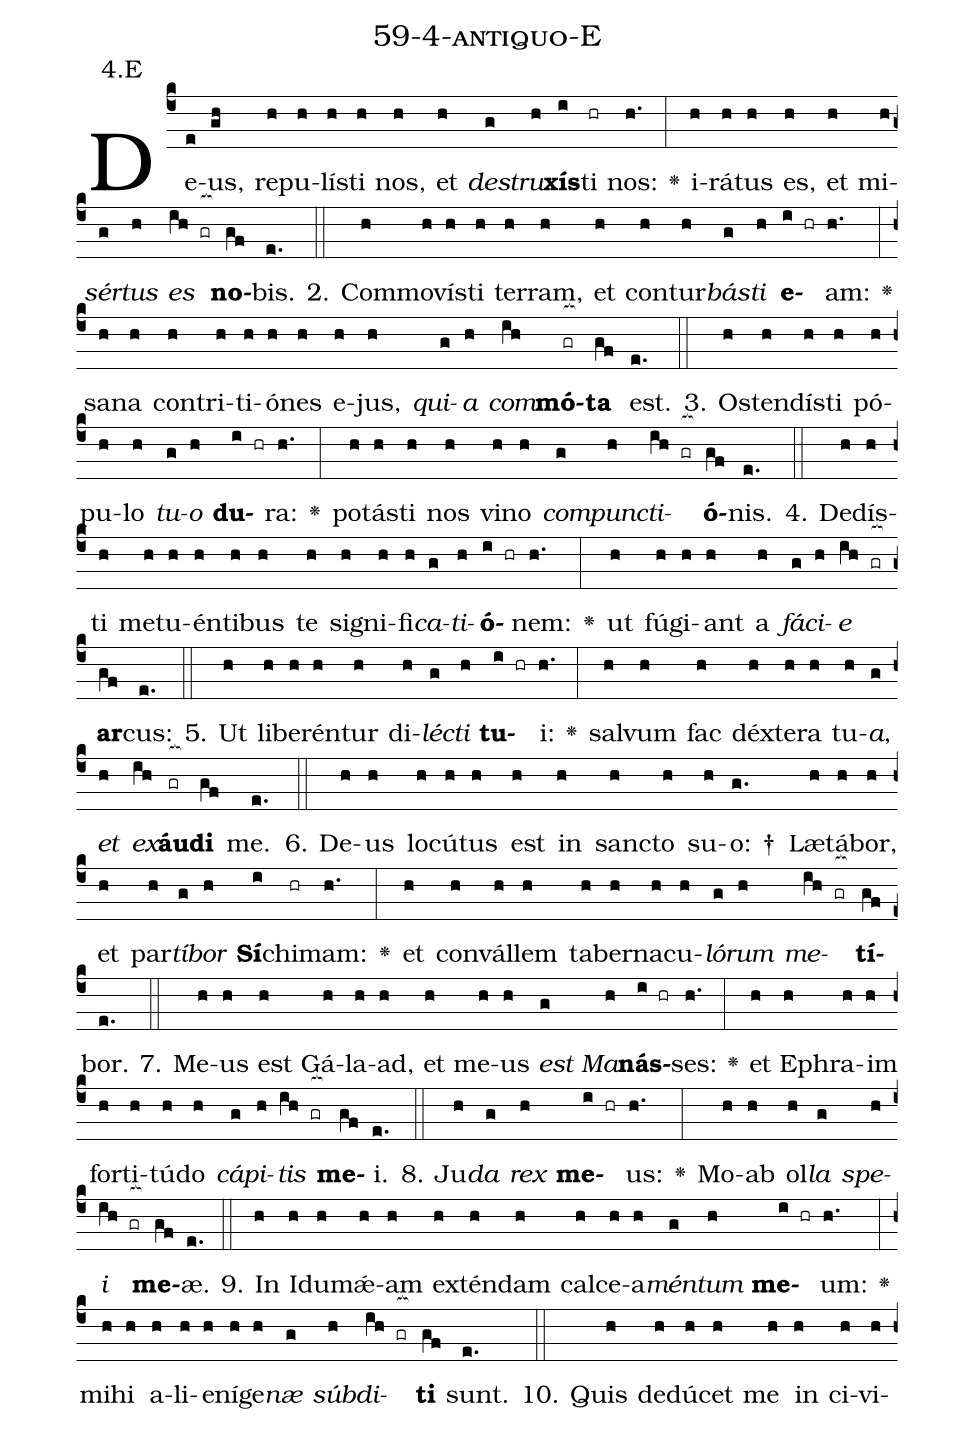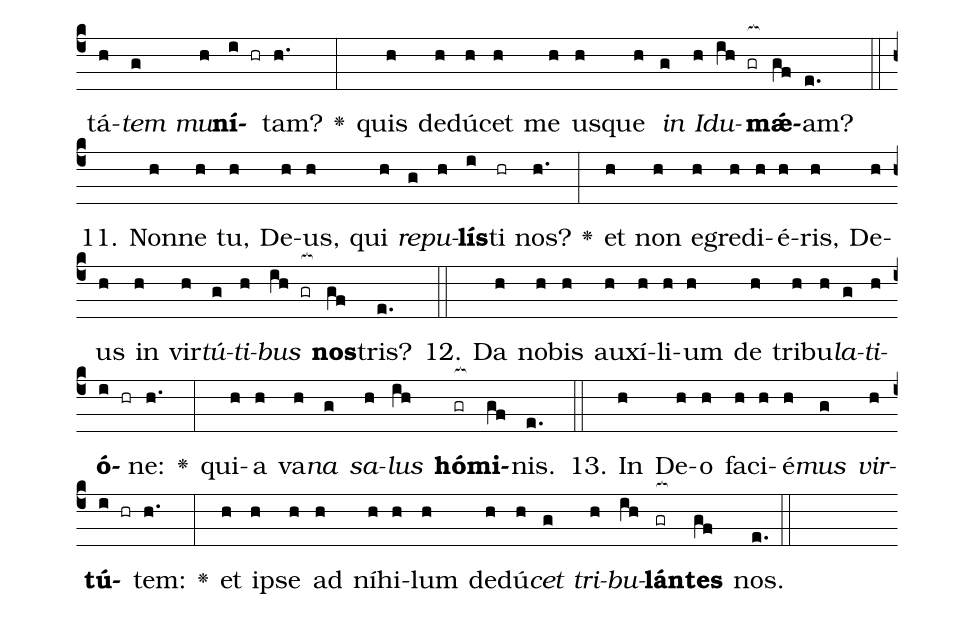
name: 59-4-antiquo-E;
annotation: 4.E;
%%
(c4)De(e)us,(gh) re(h)pu(h)lís(h)ti(h) nos,(h) et(h) <i>de</i>(g)<i>stru</i>(h)<b>xís</b>(i)ti(hr) nos:(h.) <v>\greheightstar</v>(:) i(h)rá(h)tus(h) es,(h) et(h) mi(h)<i>sér</i>(g)<i>tus</i>(h) <i>es</i>(ih gr[ocb:1{]) <b>no</b>(gf[ocb:0}])bis.(e.) (::)
2. Com(h)mo(h)vís(h)ti(h) ter(h)ram,(h) et(h) con(h)tur(h)<i>bás</i>(g)<i>ti</i>(h) <b>e</b>(i hr)am:(h.) <v>\greheightstar</v>(:) sa(h)na(h) con(h)tri(h)ti(h)ó(h)nes(h) e(h)jus,(h) <i>qui</i>(g)<i>a</i>(h) <i>com</i>(ih)<b>mó</b>(gr[ocb:1{])<b>ta</b>(gf[ocb:0}]) est.(e.) (::)
3. Os(h)ten(h)dís(h)ti(h) pó(h)pu(h)lo(h) <i>tu</i>(g)<i>o</i>(h) <b>du</b>(i hr)ra:(h.) <v>\greheightstar</v>(:) po(h)tás(h)ti(h) nos(h) vi(h)no(h) <i>com</i>(g)<i>punc</i>(h)<i>ti</i>(ih gr[ocb:1{])<b>ó</b>(gf[ocb:0}])nis.(e.) (::)
4. De(h)dís(h)ti(h) me(h)tu(h)én(h)ti(h)bus(h) te(h) si(h)gni(h)fi(h)<i>ca</i>(g)<i>ti</i>(h)<b>ó</b>(i hr)nem:(h.) <v>\greheightstar</v>(:) ut(h) fú(h)gi(h)ant(h) a(h) <i>fá</i>(g)<i>ci</i>(h)<i>e</i>(ih gr[ocb:1{]) <b>ar</b>(gf[ocb:0}])cus:(e.) (::)
5. Ut(h) li(h)be(h)rén(h)tur(h) di(h)<i>léc</i>(g)<i>ti</i>(h) <b>tu</b>(i hr)i:(h.) <v>\greheightstar</v>(:) sal(h)vum(h) fac(h) déx(h)te(h)ra(h) tu(h)<i>a</i>,(g) <i>et</i>(h) <i>ex</i>(ih)<b>áu</b>(gr[ocb:1{])<b>di</b>(gf[ocb:0}]) me.(e.) (::)
6. De(h)us(h) lo(h)cú(h)tus(h) est(h) in(h) sanc(h)to(h) su(h)o: †(g.) Læ(h)tá(h)bor,(h) et(h) par(h)<i>tí</i>(g)<i>bor</i>(h) <b>Sí</b>(i)chi(hr)mam:(h.) <v>\greheightstar</v>(:) et(h) con(h)vál(h)lem(h) ta(h)ber(h)na(h)cu(h)<i>ló</i>(g)<i>rum</i>(h) <i>me</i>(ih gr[ocb:1{])<b>tí</b>(gf[ocb:0}])bor.(e.) (::)
7. Me(h)us(h) est(h) Gá(h)la(h)ad,(h) et(h) me(h)us(h) <i>est</i>(g) <i>Ma</i>(h)<b>nás</b>(i hr)ses:(h.) <v>\greheightstar</v>(:) et(h) E(h)phra(h)im(h) for(h)ti(h)tú(h)do(h) <i>cá</i>(g)<i>pi</i>(h)<i>tis</i>(ih gr[ocb:1{]) <b>me</b>(gf[ocb:0}])i.(e.) (::)
8. Ju(h)<i>da</i>(g) <i>rex</i>(h) <b>me</b>(i hr)us:(h.) <v>\greheightstar</v>(:) Mo(h)ab(h) ol(h)<i>la</i>(g) <i>spe</i>(h)<i>i</i>(ih gr[ocb:1{]) <b>me</b>(gf[ocb:0}])æ.(e.) (::)
9. In(h) I(h)du(h)mǽ(h)am(h) ex(h)tén(h)dam(h) cal(h)ce(h)a(h)<i>mén</i>(g)<i>tum</i>(h) <b>me</b>(i hr)um:(h.) <v>\greheightstar</v>(:) mi(h)hi(h) a(h)li(h)e(h)ní(h)ge(h)<i>næ</i>(g) <i>súb</i>(h)<i>di</i>(ih gr[ocb:1{])<b>ti</b>(gf[ocb:0}]) sunt.(e.) (::)
10. Quis(h) de(h)dú(h)cet(h) me(h) in(h) ci(h)vi(h)tá(h)<i>tem</i>(g) <i>mu</i>(h)<b>ní</b>(i hr)tam?(h.) <v>\greheightstar</v>(:) quis(h) de(h)dú(h)cet(h) me(h) us(h)que(h) <i>in</i>(g) <i>I</i>(h)<i>du</i>(ih gr[ocb:1{])<b>mǽ</b>(gf[ocb:0}])am?(e.) (::)
11. Non(h)ne(h) tu,(h) De(h)us,(h) qui(h) <i>re</i>(g)<i>pu</i>(h)<b>lís</b>(i)ti(hr) nos?(h.) <v>\greheightstar</v>(:) et(h) non(h) e(h)gre(h)di(h)é(h)ris,(h) De(h)us(h) in(h) vir(h)<i>tú</i>(g)<i>ti</i>(h)<i>bus</i>(ih gr[ocb:1{]) <b>nos</b>(gf[ocb:0}])tris?(e.) (::)
12. Da(h) no(h)bis(h) au(h)xí(h)li(h)um(h) de(h) tri(h)bu(h)<i>la</i>(g)<i>ti</i>(h)<b>ó</b>(i hr)ne:(h.) <v>\greheightstar</v>(:) qui(h)a(h) va(h)<i>na</i>(g) <i>sa</i>(h)<i>lus</i>(ih) <b>hó</b>(gr[ocb:1{])<b>mi</b>(gf[ocb:0}])nis.(e.) (::)
13. In(h) De(h)o(h) fa(h)ci(h)é(h)<i>mus</i>(g) <i>vir</i>(h)<b>tú</b>(i hr)tem:(h.) <v>\greheightstar</v>(:) et(h) ip(h)se(h) ad(h) ní(h)hi(h)lum(h) de(h)dú(h)<i>cet</i>(g) <i>tri</i>(h)<i>bu</i>(ih)<b>lán</b>(gr[ocb:1{])<b>tes</b>(gf[ocb:0}]) nos.(e.) (::)
